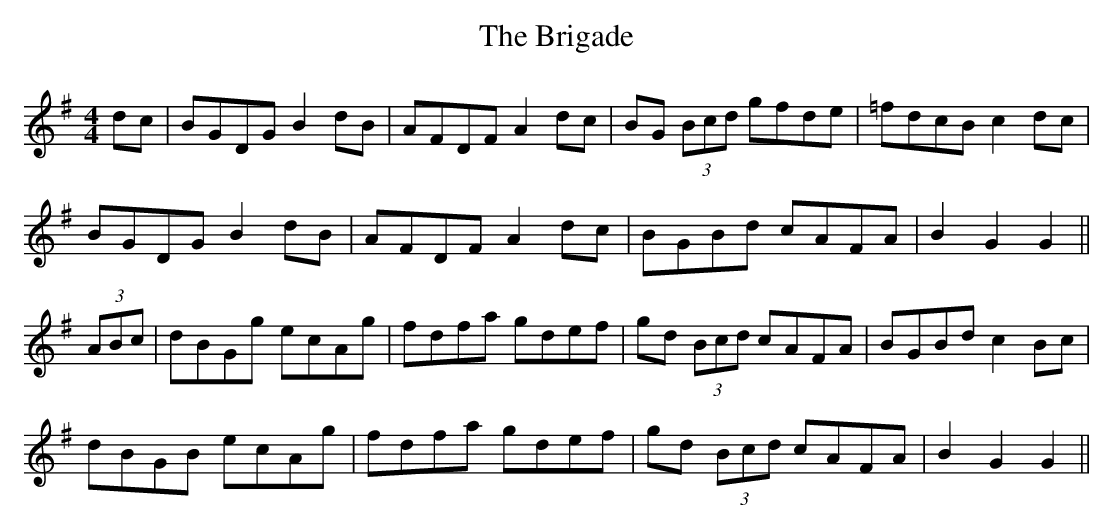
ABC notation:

X:1
T: The Brigade
M: 4/4
L: 1/8
K: Gmaj
dc|BGDG B2 dB|AFDF A2 dc|BG (3Bcd gfde|=fdcB c2 dc|
BGDG B2 dB|AFDF A2 dc|BGBd cAFA|B2 G2 G2||
(3ABc|dBGg ecAg|fdfa gdef|gd (3Bcd cAFA|BGBd c2 Bc|
dBGB ecAg|fdfa gdef|gd (3Bcd cAFA|B2 G2 G2||
